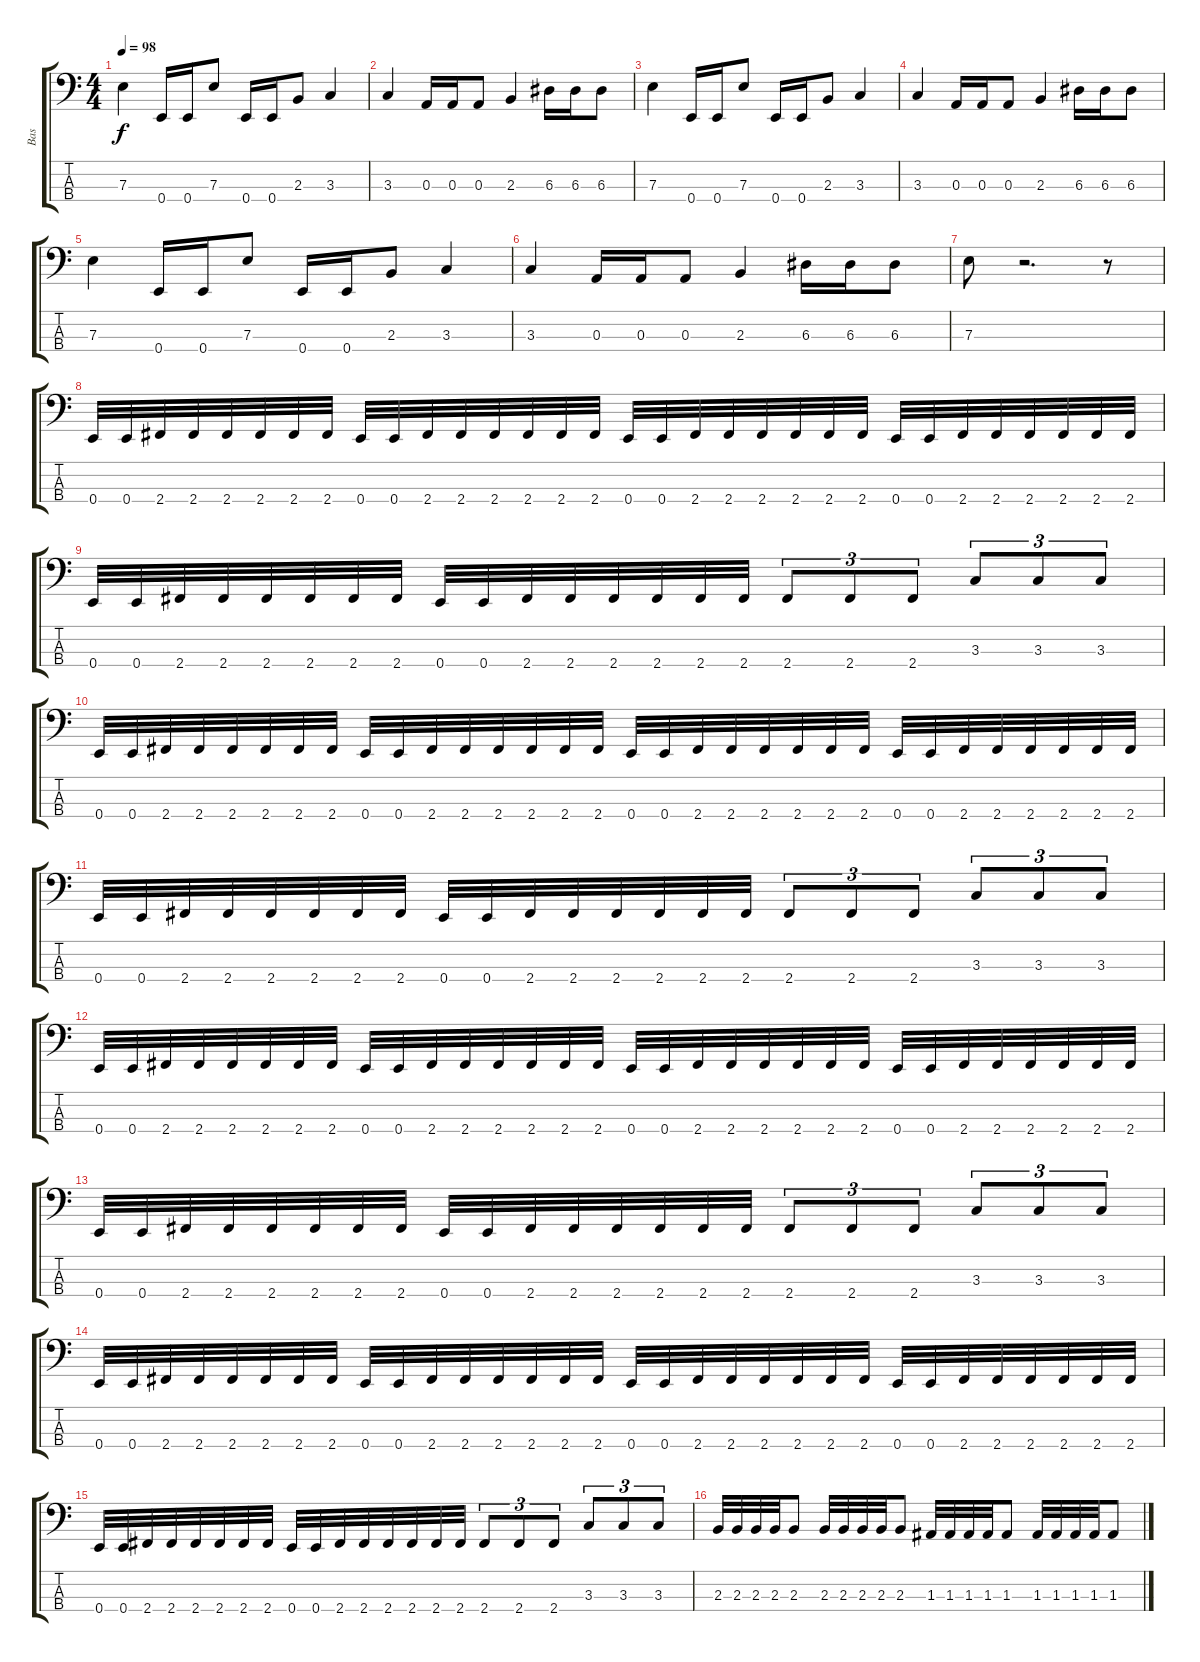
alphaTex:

\track ("Bas" "Bas") {instrument electricbassfinger}
\staff {score tabs}
\tuning (G2 D2 A1 E1) {hide}
\ts (4 4)
\tempo 98
\clef f4
\ks c
7.3.4{dy f} 0.4.16 0.4.16 7.3.8 0.4.16 0.4.16 2.3.8 3.3.4 |
3.3.4 0.3.16 0.3.16 0.3.8 2.3.4 6.3.16 6.3.16 6.3.8 |
7.3.4 0.4.16 0.4.16 7.3.8 0.4.16 0.4.16 2.3.8 3.3.4 |
3.3.4 0.3.16 0.3.16 0.3.8 2.3.4 6.3.16 6.3.16 6.3.8 |
7.3.4 0.4.16 0.4.16 7.3.8 0.4.16 0.4.16 2.3.8 3.3.4 |
3.3.4 0.3.16 0.3.16 0.3.8 2.3.4 6.3.16 6.3.16 6.3.8 |
7.3.8 r.2{d} r.8 |
0.4.32 0.4.32 2.4.32 2.4.32 2.4.32 2.4.32 2.4.32 2.4.32 0.4.32 0.4.32 2.4.32 2.4.32 2.4.32 2.4.32 2.4.32 2.4.32 0.4.32 0.4.32 2.4.32 2.4.32 2.4.32 2.4.32 2.4.32 2.4.32 0.4.32 0.4.32 2.4.32 2.4.32 2.4.32 2.4.32 2.4.32 2.4.32 |
0.4.32 0.4.32 2.4.32 2.4.32 2.4.32 2.4.32 2.4.32 2.4.32 0.4.32 0.4.32 2.4.32 2.4.32 2.4.32 2.4.32 2.4.32 2.4.32 2.4.8{tu (3 2)} 2.4.8{tu (3 2)} 2.4.8{tu (3 2)} 3.3.8{tu (3 2)} 3.3.8{tu (3 2)} 3.3.8{tu (3 2)} |
0.4.32 0.4.32 2.4.32 2.4.32 2.4.32 2.4.32 2.4.32 2.4.32 0.4.32 0.4.32 2.4.32 2.4.32 2.4.32 2.4.32 2.4.32 2.4.32 0.4.32 0.4.32 2.4.32 2.4.32 2.4.32 2.4.32 2.4.32 2.4.32 0.4.32 0.4.32 2.4.32 2.4.32 2.4.32 2.4.32 2.4.32 2.4.32 |
0.4.32 0.4.32 2.4.32 2.4.32 2.4.32 2.4.32 2.4.32 2.4.32 0.4.32 0.4.32 2.4.32 2.4.32 2.4.32 2.4.32 2.4.32 2.4.32 2.4.8{tu (3 2)} 2.4.8{tu (3 2)} 2.4.8{tu (3 2)} 3.3.8{tu (3 2)} 3.3.8{tu (3 2)} 3.3.8{tu (3 2)} |
0.4.32 0.4.32 2.4.32 2.4.32 2.4.32 2.4.32 2.4.32 2.4.32 0.4.32 0.4.32 2.4.32 2.4.32 2.4.32 2.4.32 2.4.32 2.4.32 0.4.32 0.4.32 2.4.32 2.4.32 2.4.32 2.4.32 2.4.32 2.4.32 0.4.32 0.4.32 2.4.32 2.4.32 2.4.32 2.4.32 2.4.32 2.4.32 |
0.4.32 0.4.32 2.4.32 2.4.32 2.4.32 2.4.32 2.4.32 2.4.32 0.4.32 0.4.32 2.4.32 2.4.32 2.4.32 2.4.32 2.4.32 2.4.32 2.4.8{tu (3 2)} 2.4.8{tu (3 2)} 2.4.8{tu (3 2)} 3.3.8{tu (3 2)} 3.3.8{tu (3 2)} 3.3.8{tu (3 2)} |
0.4.32 0.4.32 2.4.32 2.4.32 2.4.32 2.4.32 2.4.32 2.4.32 0.4.32 0.4.32 2.4.32 2.4.32 2.4.32 2.4.32 2.4.32 2.4.32 0.4.32 0.4.32 2.4.32 2.4.32 2.4.32 2.4.32 2.4.32 2.4.32 0.4.32 0.4.32 2.4.32 2.4.32 2.4.32 2.4.32 2.4.32 2.4.32 |
0.4.32 0.4.32 2.4.32 2.4.32 2.4.32 2.4.32 2.4.32 2.4.32 0.4.32 0.4.32 2.4.32 2.4.32 2.4.32 2.4.32 2.4.32 2.4.32 2.4.8{tu (3 2)} 2.4.8{tu (3 2)} 2.4.8{tu (3 2)} 3.3.8{tu (3 2)} 3.3.8{tu (3 2)} 3.3.8{tu (3 2)} |
2.3.32 2.3.32 2.3.32 2.3.32 2.3.8 2.3.32 2.3.32 2.3.32 2.3.32 2.3.8 1.3.32 1.3.32 1.3.32 1.3.32 1.3.8 1.3.32 1.3.32 1.3.32 1.3.32 1.3.8
